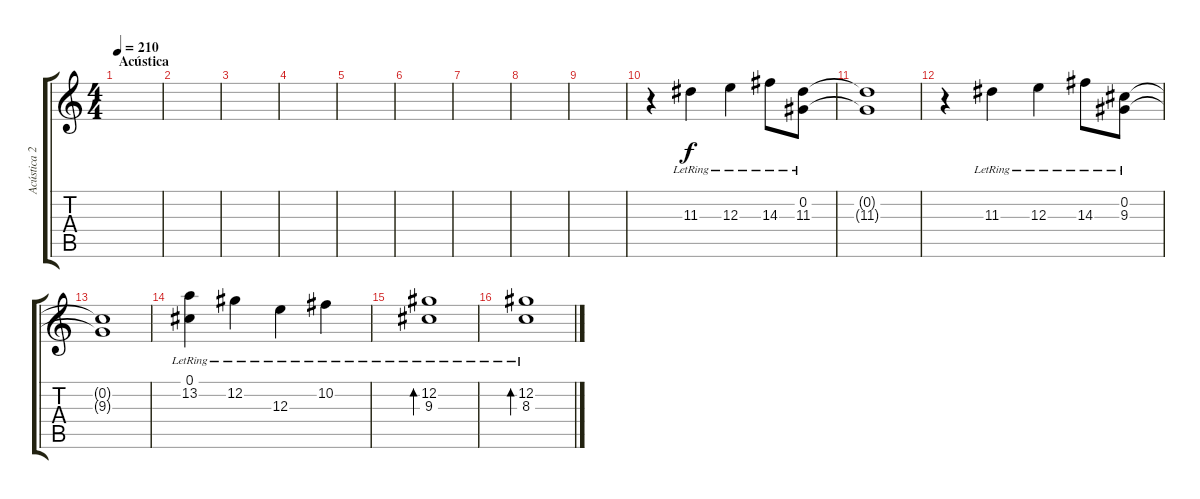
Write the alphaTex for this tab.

\track ("Acústica 2" "Acústica 2") {instrument acousticguitarsteel}
\staff {score tabs}
\tuning (Db4 Ab3 E3 B2 Gb2 Db2) {hide}
\ts (4 4)
\section ("" "Acústica")
\tempo 210
\clef g2
\ks c
|
|
|
|
|
|
|
|
|
r.4 11.3{lr}.4 12.3{lr}.4 14.3{lr}.8 (0.2{lr} 11.3{lr}).8 |
(0.2{t} 11.3{t}).1 |
r.4 11.3{lr}.4 12.3{lr}.4 14.3{lr}.8 (0.2{lr} 9.3{lr}).8 |
(0.2{t} 9.3{t}).1 |
(0.1{lr} 13.2{lr}).4 12.2{lr}.4 12.3{lr}.4 10.2{lr}.4 |
(12.2{lr} 9.3{lr}).1{bd 240} |
(12.2{lr} 8.3{lr}).1{bd 240}
